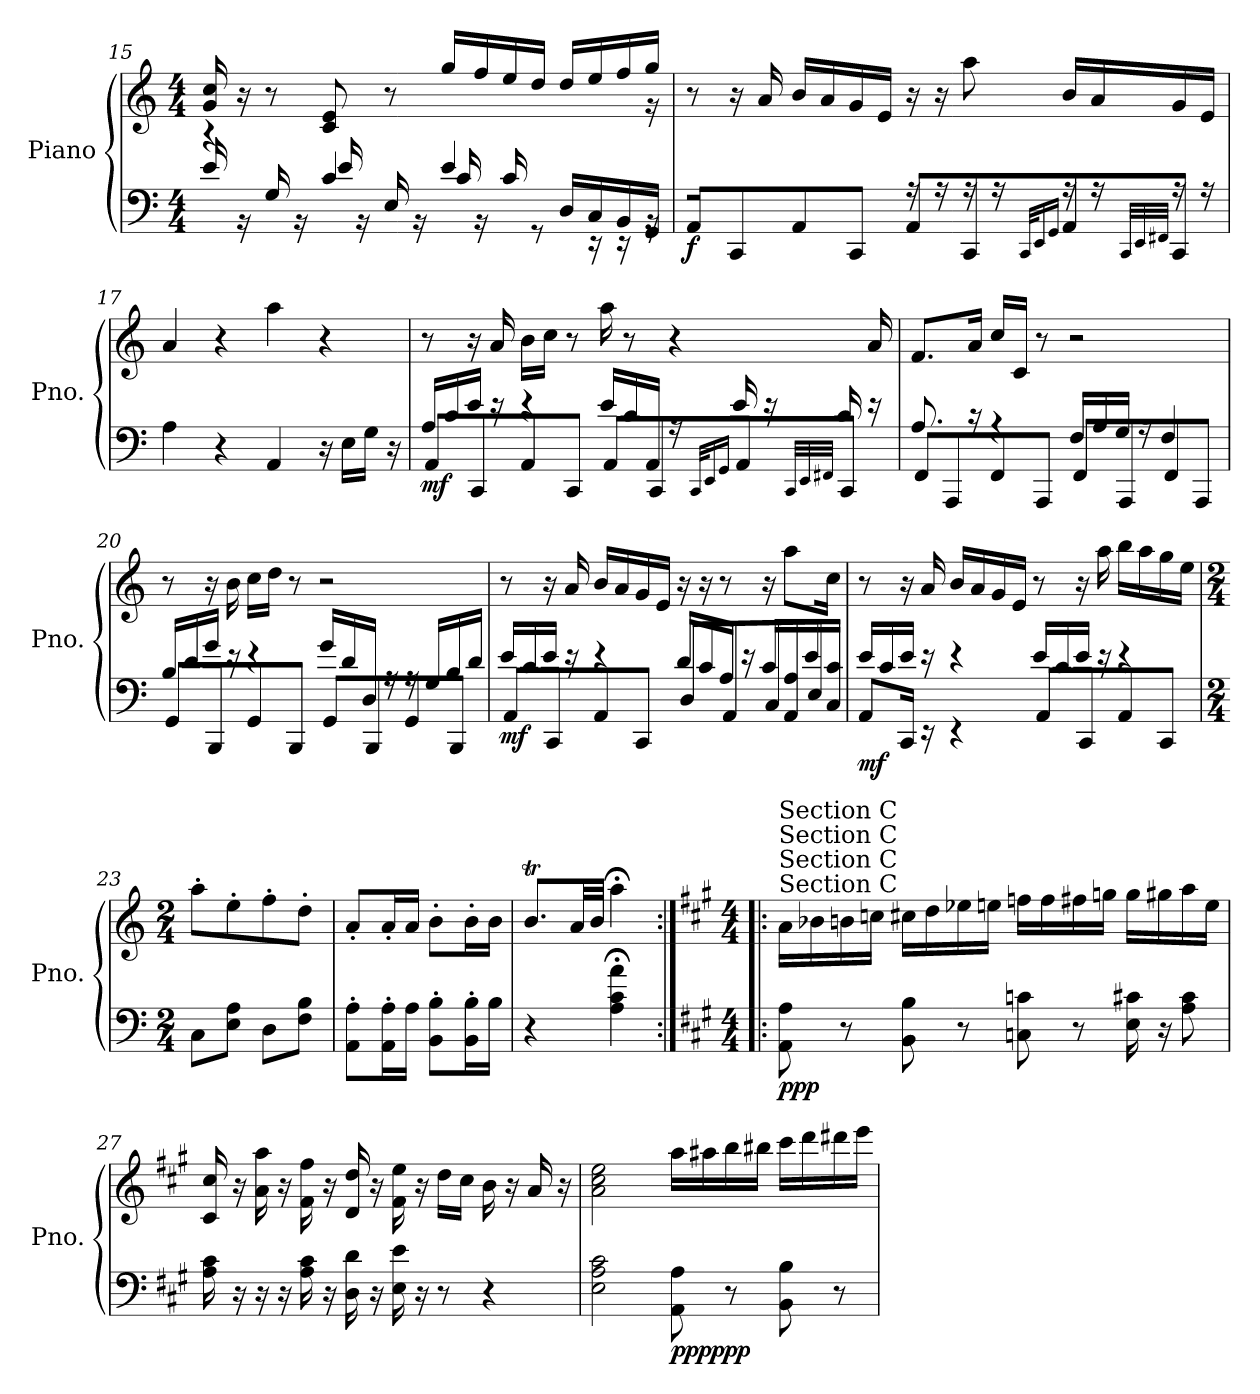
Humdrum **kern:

**kern	**kern	**dynam
*part1	*part1	*part1
*staff2	*staff1	*staff1/2
*I"Piano	*	*
*I'Pno.	*	*
!!LO:LB:g=z
*clefF4	*clefG2	*
*k[]	*k[]	*
*M4/4	*M4/4	*
=15	=15	=15
*^	*^	*
4r	16e/	16g/ 16cc/	2...ryy	.
.	16r	16r	.	.
.	16G/	8r	.	.
.	16r	.	.	.
4c/	16e/	8c/ 8e/	.	.
.	16r	.	.	.
.	16E/	8r	.	.
.	16r	.	.	.
4e/	16c/	16gg/LL	.	.
.	16r	16ff/	.	.
.	16c/	16ee/	.	.
.	8r	16dd/JJ	.	.
16D/LL	.	16dd/LL	.	.
16C/	16r	16ee/	.	.
16BB/	16r	16ff/	.	.
16GG/JJ	16rBB	16gg/JJ	16r	.
=16	=16	=16	=16	=16
!	!	!	!	!LO:DY:b=2
*	*	*v	*v	*
2r	8AA/L	8r	f
.	8CC/	16r	.
.	.	16a/	.
.	8AA/	16b/LL	.
.	.	16a/	.
.	8CC/J	16g/	.
.	.	16e/JJ	.
16r	8AA/L	16r	.
16r	.	16r	.
16r	8CC/	8aa\	.
16r	.	.	.
.	32qCC/KLL	.	.
.	16qEE/	.	.
.	16qGG/JJ	.	.
16r	8AA/	16b/LL	.
16r	.	16a/	.
.	32qCC/LLL	.	.
.	32qEE/	.	.
.	32qFF#X/JJJ	.	.
16r	8CC/J	16g/	.
16r	.	16e/JJ	.
*v	*v	*	*
!!LO:LB:g=z
=17	=17	=17
4A\	4a/	.
4r	4r	.
4AA/	4aa\	.
16r	4r	.
16E\LL	.	.
16G\JJ	.	.
16r	.	.
=18	=18	=18
*^	*	*
!	!	!	!LO:DY:b=2
16A/LL	8AA/L	8r	mf
16c/	.	.	.
16e/JJ	8CC/	16r	.
16r	.	16a/	.
4r	8AA/	16b\LL	.
.	.	16cc\JJ	.
.	8CC/J	8r	.
16e/LL	8AA/L	16aa\	.
16c/	.	8r	.
16AA/JJ	8CC/	.	.
16r	.	4r	.
.	32qCC/KLL	.	.
.	16qEE/	.	.
.	16qGG/JJ	.	.
16e/	8AA/	.	.
16r	.	.	.
.	32qCC/LLL	.	.
.	32qEE/	.	.
.	32qFF#X/JJJ	.	.
16c/	8CC/J	.	.
16r	.	16a/	.
=19	=19	=19	=19
8.A/	8FF/L	8.f/L	.
.	8AAA/	.	.
16r	.	16a/Jk	.
4r	8FF/	16cc/LL	.
.	.	16c/JJ	.
.	8AAA/J	8r	.
16F/LL	8FF/L	2r	.
16A/	.	.	.
16G/JJ	8AAA/	.	.
16r	.	.	.
4F/	8FF/	.	.
.	8AAA/J	.	.
!!LO:LB:g=z
=20	=20	=20	=20
16B/LL	8GG/L	8r	.
16d/	.	.	.
16g/JJ	8BBB/	16r	.
16r	.	16b\	.
4r	8GG/	16cc\LL	.
.	.	16dd\JJ	.
.	8BBB/J	8r	.
16g/LL	8GG/L	2r	.
16d/	.	.	.
16D/JJ	8BBB/	.	.
16r	.	.	.
16r	8GG/	.	.
16G/LL	.	.	.
16B/	8BBB/J	.	.
16d/JJ	.	.	.
=21	=21	=21	=21
!	!	!	!LO:DY:b=2
16e/LL	8AA/L	8r	mf
16c/	.	.	.
16e/JJ	8CC/	16r	.
16r	.	16a/	.
4r	8AA/	16b/LL	.
.	.	16a/	.
.	8CC/J	16g/	.
.	.	16e/JJ	.
16d/LL	8D/L	16r	.
16c/	.	16r	.
16A/JJ	8AA/	8r	.
16r	.	.	.
16c/LL	8C/	16r	.
16AA/ 16A/	.	8aa\L	.
16e/	8E/J	.	.
16C/ 16c/JJ	.	16cc\Jk	.
!!LO:LB:g=z
=22	=22	=22	=22
!	!	!	!LO:DY:b=2
16e/LL	8AA/L	8r	mf
16c/	.	.	.
16e/JJ	16CC/Jk	16r	.
16r	16r	16a/	.
4r	4r	16b/LL	.
.	.	16a/	.
.	.	16g/	.
.	.	16e/JJ	.
16e/LL	8AA/L	8r	.
16c/	.	.	.
16e/JJ	8CC/	16r	.
16r	.	16aa\	.
4r	8AA/	16bb\LL	.
.	.	16aa\	.
.	8CC/J	16gg\	.
.	.	16ee\JJ	.
*v	*v	*	*
=23	=23	=23
*M2/4	*M2/4	*
8C\L	8aa'\L	.
8E\ 8A\J	8ee'\	.
8D\L	8ff'\	.
8F\ 8B\J	8dd'\J	.
=24	=24	=24
8AA\' 8A\'L	8a'/L	.
16AA\' 16A\'L	16a'/L	.
16A\JJ	16a/JJ	.
8BB\' 8B\'L	8b'\L	.
16BB\' 16B\'L	16b'\L	.
16B\JJ	16b\JJ	.
=25	=25	=25
4r	8.bt/L	.
.	32a/LL	.
.	32b/JJJ	.
4A\;< 4c\;< 4a\;<	4aa;<\	.
!!LO:LB:g=z
=26:|!|:	=26:|!|:	=26:|!|:
*k[f#c#g#]	*k[f#c#g#]	*
*M4/4	*M4/4	*
!	!LO:TX:a:t=Section C	!
!	!LO:TX:a:t=Section C	!
!	!LO:TX:a:t=Section C	!
!	!LO:TX:a:t=Section C	!
!	!	!LO:DY:b=2
!	!	!LO:DY:n=1:b=2
!	!	!LO:DY:n=2:b=2
8AA\ 8A\	16a\LL	p p p
.	16b-X\	.
8r	16bn\	.
.	16ccn\JJ	.
8BB\ 8B\	16cc#X\LL	.
.	16dd\	.
8r	16ee-X\	.
.	16een\JJ	.
8Cn\ 8cn\	16ffn\LL	.
.	16ff\	.
8r	16ff#X\	.
.	16ggn\JJ	.
16E\ 16c#X\	16gg\LL	.
16r	16gg#X\	.
8A\ 8c#\	16aa\	.
.	16ee\JJ	.
=27	=27	=27
!	!	!LO:DY:b=2
!	!	!LO:DY:n=1:b=2
!	!	!LO:DY:n=2:b=2
16A\ 16c#\	16c#/ 16cc#/	mf mf mf
16r	16r	.
16r	16a\ 16aa\	.
16r	16r	.
16A\ 16c#\	16f#\ 16ff#\	.
16r	16r	.
16D\ 16d\	16d/ 16dd/	.
16r	16r	.
16E\ 16e\	16f#\ 16ee\	.
16r	16r	.
8r	16dd\LL	.
.	16cc#\JJ	.
4r	16b\	.
.	16r	.
.	16a/	.
.	16r	.
!!LO:PB:g=z
=28	=28	=28
2E\ 2A\ 2c#\	2a\ 2cc#\ 2ee\	.
!	!	!LO:DY:b=2
!	!	!LO:DY:n=1:b=2
!	!	!LO:DY:n=2:b=2
8AA\ 8A\	16aa\LL	pp pp pp
.	16aa#X\	.
8r	16bb\	.
.	16bb#X\JJ	.
8BB\ 8B\	16ccc#\LL	.
.	16ddd\	.
8r	16ddd#X\	.
.	16eee\JJ	.
=	=	=
*-	*-	*-
